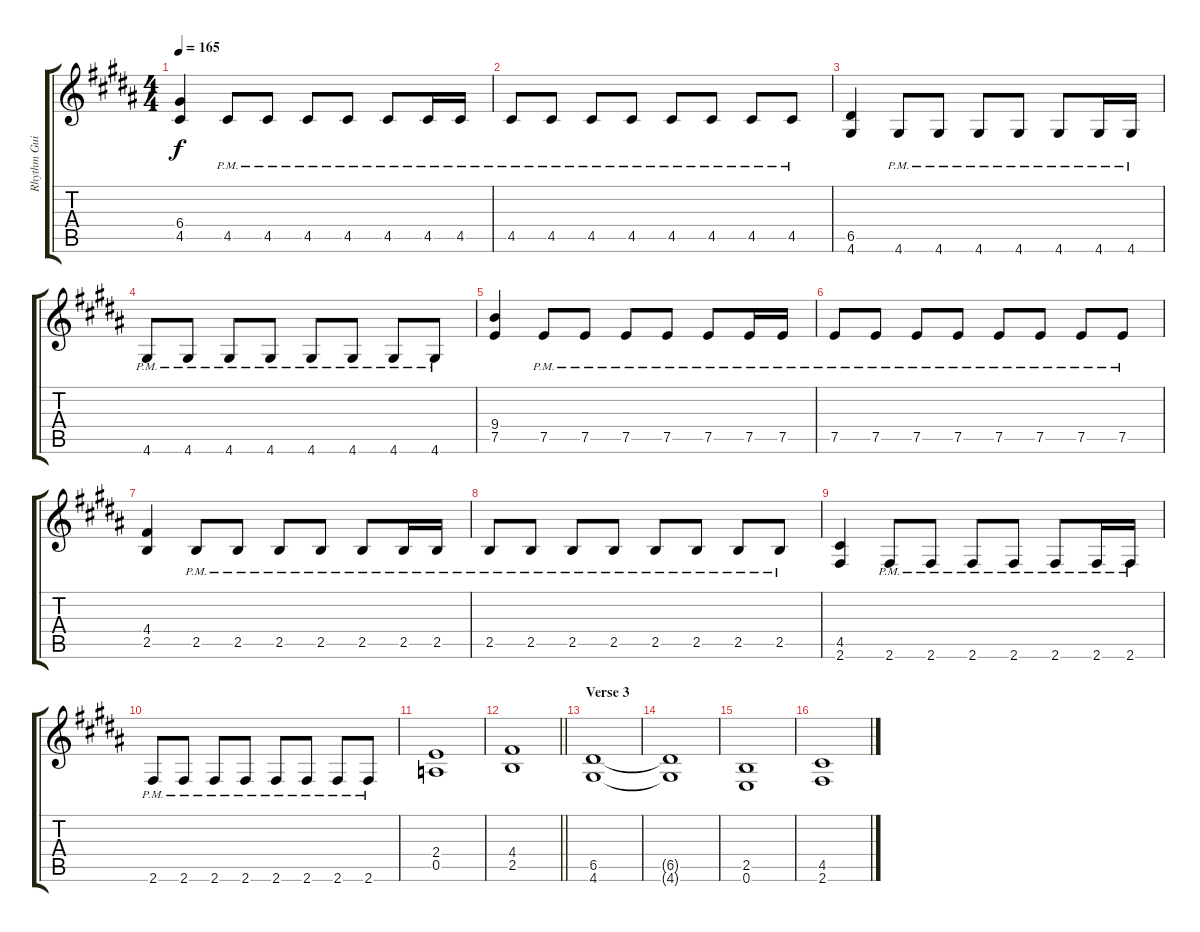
\track ("Rhythm Guitar 1: Juha-Pekka Alanen" "Rhythm Gui") {instrument distortionguitar}
\staff {score tabs}
\tuning (E4 B3 G3 D3 A2 E2) {hide}
\ts (4 4)
\tempo 165
\clef g2
\ks g#minor
(6.4 4.5).4{dy f} 4.5{pm}.8 4.5{pm}.8 4.5{pm}.8 4.5{pm}.8 4.5{pm}.8 4.5{pm}.16 4.5{pm}.16 |
4.5{pm}.8 4.5{pm}.8 4.5{pm}.8 4.5{pm}.8 4.5{pm}.8 4.5{pm}.8 4.5{pm}.8 4.5{pm}.8 |
(6.5 4.6).4 4.6{pm}.8 4.6{pm}.8 4.6{pm}.8 4.6{pm}.8 4.6{pm}.8 4.6{pm}.16 4.6{pm}.16 |
4.6{pm}.8 4.6{pm}.8 4.6{pm}.8 4.6{pm}.8 4.6{pm}.8 4.6{pm}.8 4.6{pm}.8 4.6{pm}.8 |
(9.4 7.5).4 7.5{pm}.8 7.5{pm}.8 7.5{pm}.8 7.5{pm}.8 7.5{pm}.8 7.5{pm}.16 7.5{pm}.16 |
7.5{pm}.8 7.5{pm}.8 7.5{pm}.8 7.5{pm}.8 7.5{pm}.8 7.5{pm}.8 7.5{pm}.8 7.5{pm}.8 |
(4.4 2.5).4 2.5{pm}.8 2.5{pm}.8 2.5{pm}.8 2.5{pm}.8 2.5{pm}.8 2.5{pm}.16 2.5{pm}.16 |
2.5{pm}.8 2.5{pm}.8 2.5{pm}.8 2.5{pm}.8 2.5{pm}.8 2.5{pm}.8 2.5{pm}.8 2.5{pm}.8 |
(4.5 2.6).4 2.6{pm}.8 2.6{pm}.8 2.6{pm}.8 2.6{pm}.8 2.6{pm}.8 2.6{pm}.16 2.6{pm}.16 |
2.6{pm}.8 2.6{pm}.8 2.6{pm}.8 2.6{pm}.8 2.6{pm}.8 2.6{pm}.8 2.6{pm}.8 2.6{pm}.8 |
(2.4 0.5).1 |
\barLineRight lightlight
(4.4 2.5).1 |
\section ("" "Verse 3")
(6.5 4.6).1 |
(6.5{t} 4.6{t}).1 |
(2.5 0.6).1 |
(4.5 2.6).1
